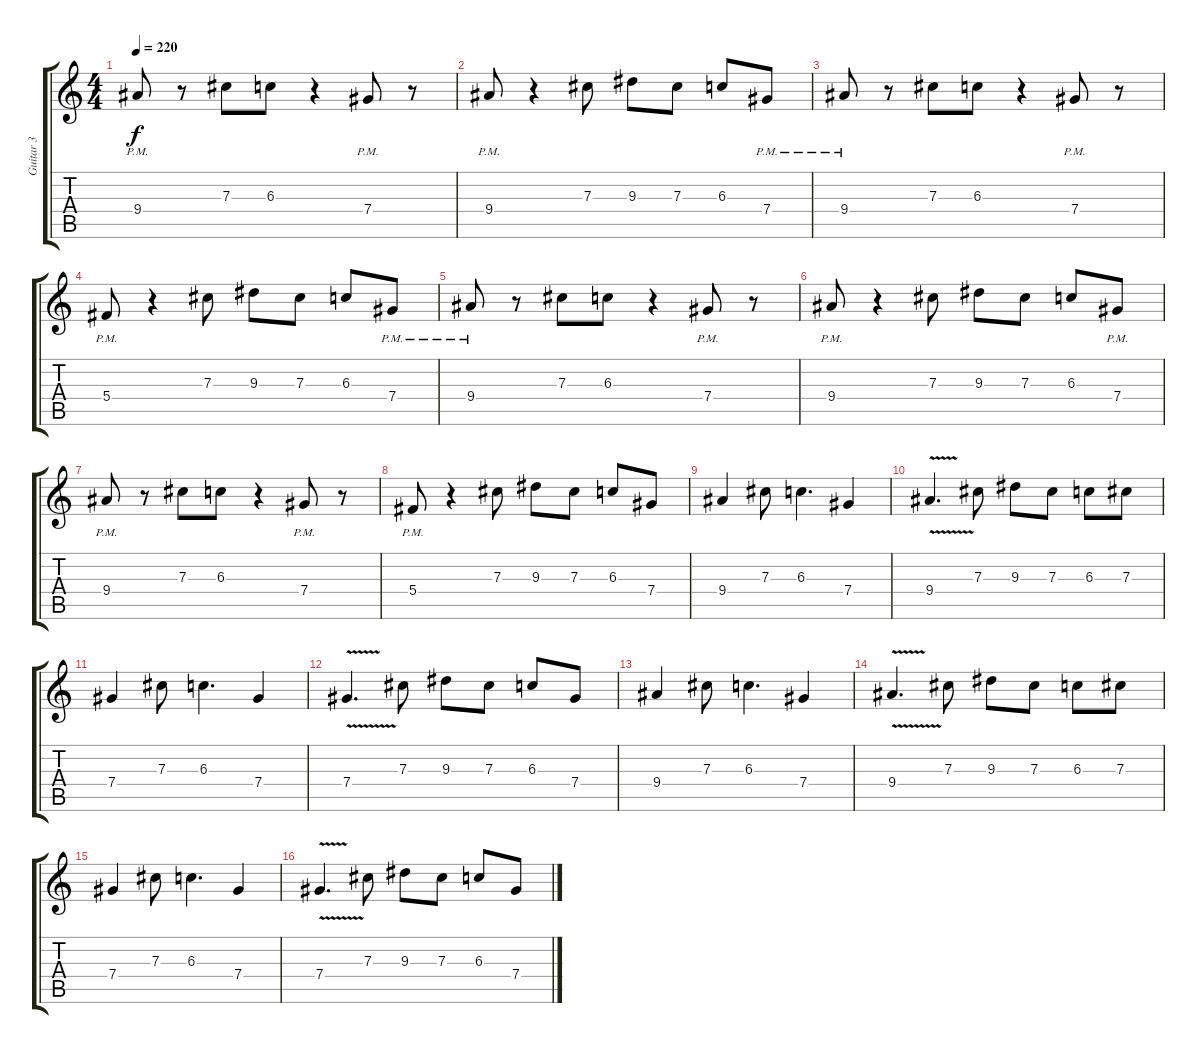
\track ("Guitar 3" "Guitar 3") {instrument distortionguitar}
\staff {score tabs}
\tuning (Eb4 Bb3 Gb3 Db3 Ab2 Eb2) {hide}
\ts (4 4)
\tempo 220
\clef g2
\ks c
9.4{pm}.8{dy f instrument distortionguitar} r.8 7.3.8 6.3.8 r.4 7.4{pm}.8 r.8 |
9.4{pm}.8 r.4 7.3.8 9.3.8 7.3.8 6.3.8 7.4{pm}.8 |
9.4{pm}.8 r.8 7.3.8 6.3.8 r.4 7.4{pm}.8 r.8 |
5.4{pm}.8 r.4 7.3.8 9.3.8 7.3.8 6.3.8 7.4{pm}.8 |
9.4{pm}.8 r.8 7.3.8 6.3.8 r.4 7.4{pm}.8 r.8 |
9.4{pm}.8 r.4 7.3.8 9.3.8 7.3.8 6.3.8 7.4{pm}.8 |
9.4{pm}.8 r.8 7.3.8 6.3.8 r.4 7.4{pm}.8 r.8 |
5.4{pm}.8 r.4 7.3.8 9.3.8 7.3.8 6.3.8 7.4.8 |
9.4.4{instrument distortionguitar} 7.3.8 6.3.4{d} 7.4.4 |
9.4{v}.4{d} 7.3.8 9.3.8 7.3.8 6.3.8 7.3.8 |
7.4.4 7.3.8 6.3.4{d} 7.4.4 |
7.4{v}.4{d} 7.3.8 9.3.8 7.3.8 6.3.8 7.4.8 |
9.4.4 7.3.8 6.3.4{d} 7.4.4 |
9.4{v}.4{d} 7.3.8 9.3.8 7.3.8 6.3.8 7.3.8 |
7.4.4 7.3.8 6.3.4{d} 7.4.4 |
7.4{v}.4{d} 7.3.8 9.3.8 7.3.8 6.3.8 7.4.8
